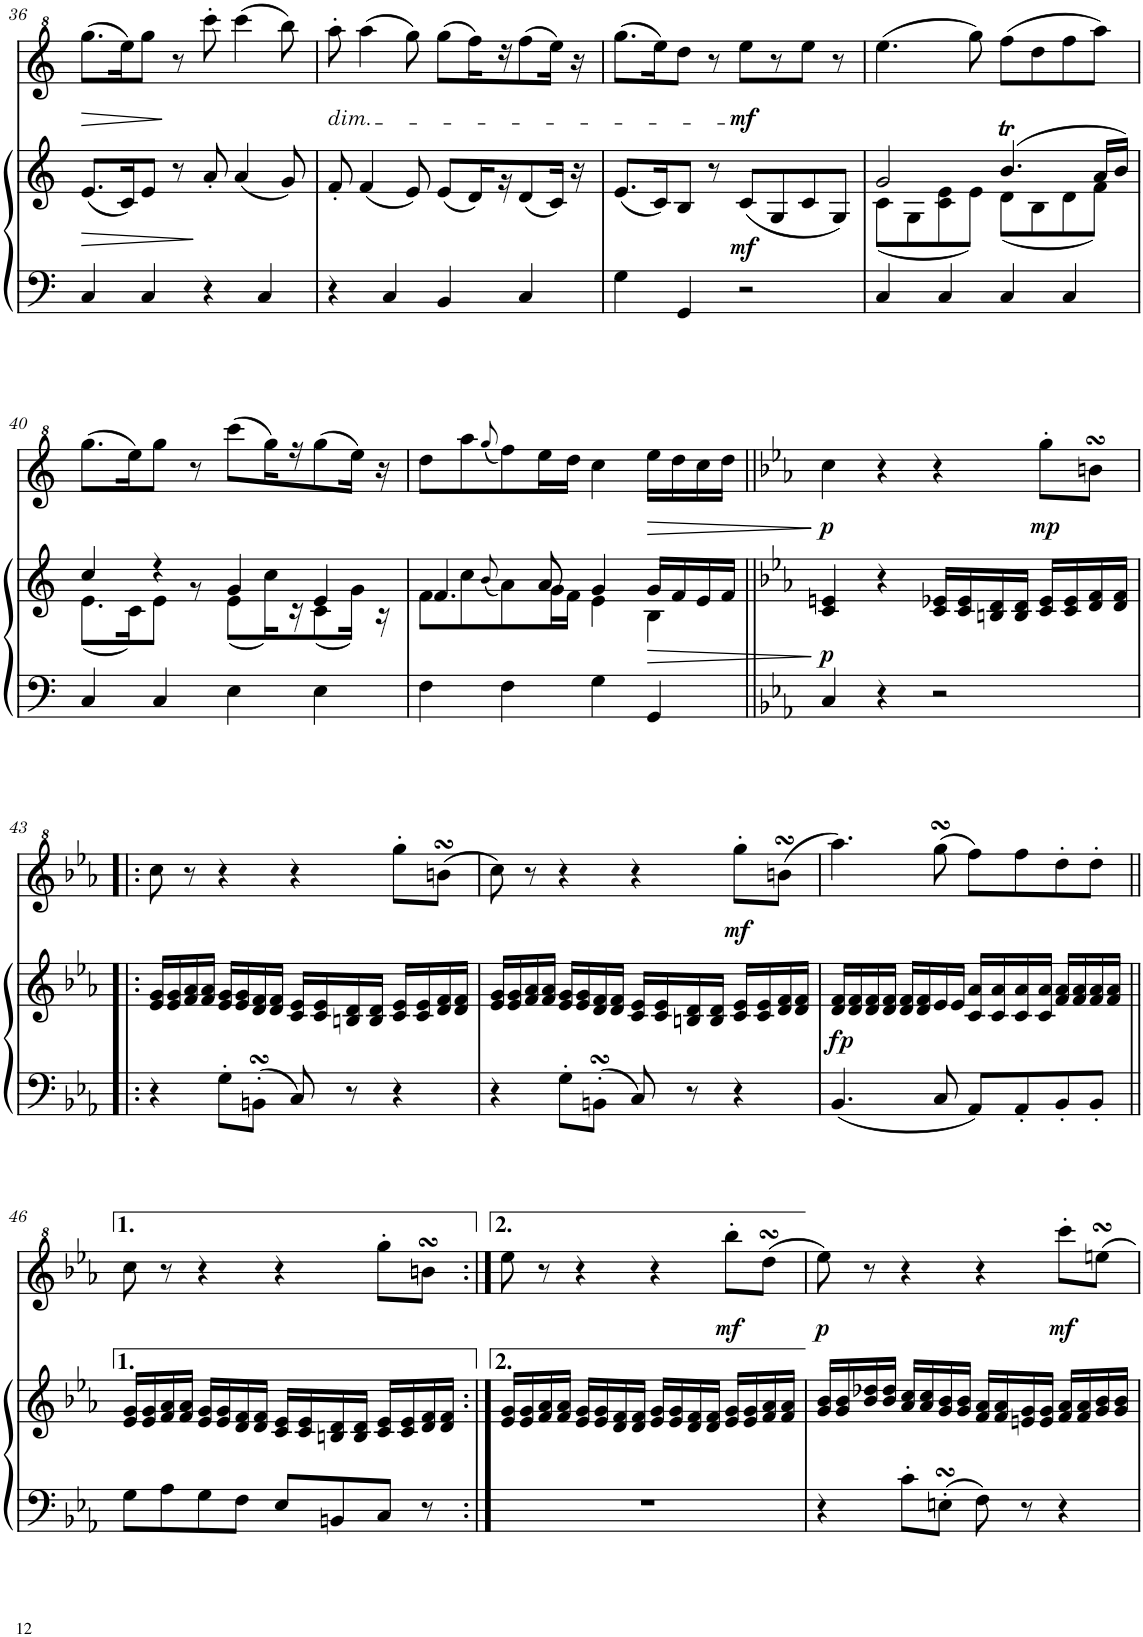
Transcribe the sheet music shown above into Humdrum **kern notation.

**kern	**kern	**dynam	**kern	**dynam
*part2	*part2	*part2	*part1	*part1
*staff3	*staff2	*staff2/3	*staff1	*staff1
*I"Piano	*	*	*I"Flauta	*
*I'Pno	*	*	*	*
!!LO:PB:g=z
*clefF4	*clefG2	*	*clefG^2	*
*k[]	*k[]	*	*k[]	*
*M2/2	*M2/2	*	*M2/2	*
*met(c|)	*met(c|)	*	*met(c|)	*
=36	=36	=36	=36	=36
!	!	!LO:HP:b	!	!LO:HP:b
4C/	(8.e/L	>	(8.ggg\L	>
.	16c/K)	.	16eee\K)	.
4C/	8e/J	.	8ggg\J	.
.	8r	.	8r	]
4r	8a'/	]	8cccc'\	.
.	(4a/	.	(4cccc\	.
4C/	.	.	.	.
.	8g/)	.	8bbb\)	.
=37	=37	=37	=37	=37
!	!	!	!LO:TX:b:i:t=dim.	!
4r	8f'/	.	8aaa'\	.
.	(4f/	.	(4aaa\	.
4C/	.	.	.	.
.	8e/)	.	8ggg\)	.
4BB/	(8e/L	.	(8ggg\L	.
.	16d/L)	.	16fff\L)	.
.	16r	.	16r	.
4C/	(8d/	.	(8fff\	.
.	16c/Jk)	.	16eee\Jk)	.
.	16r	.	16r	.
=38	=38	=38	=38	=38
4G\	(8.e/L	.	(8.ggg\L	.
.	16c/K)	.	16eee\K)	.
4GG/	8B/J	.	8ddd\J	.
.	8r	.	8r	.
!	!	!LO:DY:b	!	!LO:DY:b
2r	(8c/L	mf	8eee\L	mf
.	8G/	.	8r	.
.	8c/	.	8eee\J	.
.	8G/J)	.	8r	.
=39	=39	=39	=39	=39
*	*^	*	*	*
4C/	2g/	(8c\L	.	(4.eee\	.
.	.	8G\	.	.	.
4C/	.	8c\ 8e\	.	.	.
.	.	8e\J)	.	8ggg\)	.
4C/	(4.bt/	(8d\L	.	(8fff\L	.
.	.	8B\	.	8ddd\	.
4C/	.	8d\	.	8fff\	.
.	16a/LL	8f\J)	.	8aaa\J)	.
.	16b/JJ)	.	.	.	.
!!LO:LB:g=z
=40	=40	=40	=40	=40	=40
4C/	4cc/	(8.e\L	.	(8.ggg\L	.
.	.	16c\K)	.	16eee\K)	.
4C/	4r	8e\J	.	8ggg\J	.
.	.	8r	.	8r	.
4E\	4g/	(8e\L	.	(8cccc\L	.
.	.	16cc\L)	.	16ggg\L)	.
.	.	16r	.	16r	.
4E\	4e/	(8c\	.	(8ggg\	.
.	.	16g\Jk)	.	16eee\Jk)	.
.	.	16r	.	16r	.
=41	=41	=41	=41	=41	=41
4F\	4.f/	8f\L	.	8ddd\L	.
.	.	8cc\	.	8aaa\	.
.	.	(8qb/	.	(8qggg/	.
4F\	.	8a\)	.	8fff\)	.
.	8a/	16g\L	.	16eee\L	.
.	.	16f\JJ	.	16ddd\JJ	.
4G\	4g/	4e\	.	4ccc\	.
!	!	!	!LO:HP:b	!	!LO:HP:b
4GG/	16g/LL	4B\	>	16eee\LL	>
.	16f/	.	.	16ddd\	.
.	16e/	.	.	16ccc\	.
.	16f/JJ	.	.	16ddd\JJ	.
*	*v	*v	*	*	*
.	.	]	.	]
=42||	=42||	=42||	=42||	=42||
*k[b-e-a-]	*k[b-e-a-]	*	*k[b-e-a-]	*
!	!	!LO:DY:b	!	!LO:DY:b
4C/	4c/ 4en/	p	4ccc\	p
4r	4r	.	4r	.
2r	16c/ 16e-X/LL	.	4r	.
.	16c/ 16e-/	.	.	.
.	16Bn/ 16d/	.	.	.
.	16B/ 16d/JJ	.	.	.
!	!	!	!	!LO:DY:b
.	16c/ 16e-/LL	.	8ggg'\L	mp
.	16c/ 16e-/	.	.	.
.	16d/ 16f/	.	8bbnsSsS\J	.
.	16d/ 16f/JJ	.	.	.
!!LO:LB:g=z
=43!|:	=43!|:	=43!|:	=43!|:	=43!|:
4r	16e-/ 16g/LL	.	8ccc\	.
.	16e-/ 16g/	.	.	.
.	16f/ 16a-/	.	8r	.
.	16f/ 16a-/JJ	.	.	.
8G'\L	16e-/ 16g/LL	.	4r	.
.	16e-/ 16g/	.	.	.
8BBnsSsS'\J	16d/ 16f/	.	.	.
.	16d/ 16f/JJ	.	.	.
8C/	16c/ 16e-/LL	.	4r	.
.	16c/ 16e-/	.	.	.
8r	16Bn/ 16d/	.	.	.
.	16B/ 16d/JJ	.	.	.
4r	16c/ 16e-/LL	.	8ggg'\L	.
.	16c/ 16e-/	.	.	.
.	16d/ 16f/	.	(8bbnsSsS\J	.
.	16d/ 16f/JJ	.	.	.
=44	=44	=44	=44	=44
4r	16e-/ 16g/LL	.	8ccc\)	.
.	16e-/ 16g/	.	.	.
.	16f/ 16a-/	.	8r	.
.	16f/ 16a-/JJ	.	.	.
8G'\L	16e-/ 16g/LL	.	4r	.
.	16e-/ 16g/	.	.	.
8BBnsSsS'\J	16d/ 16f/	.	.	.
.	16d/ 16f/JJ	.	.	.
8C/	16c/ 16e-/LL	.	4r	.
.	16c/ 16e-/	.	.	.
8r	16Bn/ 16d/	.	.	.
.	16B/ 16d/JJ	.	.	.
!	!	!	!	!LO:DY:b
4r	16c/ 16e-/LL	.	8ggg'\L	mf
.	16c/ 16e-/	.	.	.
.	16d/ 16f/	.	(8bbnsSsS\J	.
.	16d/ 16f/JJ	.	.	.
=45	=45	=45	=45	=45
!	!	!LO:DY:b	!	!
4.BB-/	16d/ 16f/LL	fp	4.aaa-\)	.
.	16d/ 16f/	.	.	.
.	16d/ 16f/	.	.	.
.	16d/ 16f/JJ	.	.	.
.	16d/ 16f/LL	.	.	.
.	16d/ 16f/	.	.	.
8C/	16e-/	.	(8gggsSsS\	.
.	16e-/JJ	.	.	.
8AA-/L	16c/ 16a-/LL	.	8fff\L)	.
.	16c/ 16a-/	.	.	.
8AA-'/	16c/ 16a-/	.	8fff\	.
.	16c/ 16a-/JJ	.	.	.
8BB-'/	16f/ 16a-/LL	.	8ddd'\	.
.	16f/ 16a-/	.	.	.
8BB-'/J	16f/ 16a-/	.	8ddd'\J	.
.	16f/ 16a-/JJ	.	.	.
!!LO:LB:g=z
=46||	=46||	=46||	=46||	=46||
8G\L	16e-/ 16g/LL	.	8ccc\	.
.	16e-/ 16g/	.	.	.
8A-\	16f/ 16a-/	.	8r	.
.	16f/ 16a-/JJ	.	.	.
8G\	16e-/ 16g/LL	.	4r	.
.	16e-/ 16g/	.	.	.
8F\J	16d/ 16f/	.	.	.
.	16d/ 16f/JJ	.	.	.
8E-/L	16c/ 16e-/LL	.	4r	.
.	16c/ 16e-/	.	.	.
8BBn/	16Bn/ 16d/	.	.	.
.	16B/ 16d/JJ	.	.	.
8C/J	16c/ 16e-/LL	.	8ggg'\L	.
.	16c/ 16e-/	.	.	.
8r	16d/ 16f/	.	8bbnsSsS\J	.
.	16d/ 16f/JJ	.	.	.
=47:|!	=47:|!	=47:|!	=47:|!	=47:|!
1r	16e-/ 16g/LL	.	8eee-\	.
.	16e-/ 16g/	.	.	.
.	16f/ 16a-/	.	8r	.
.	16f/ 16a-/JJ	.	.	.
.	16e-/ 16g/LL	.	4r	.
.	16e-/ 16g/	.	.	.
.	16d/ 16f/	.	.	.
.	16d/ 16f/JJ	.	.	.
.	16e-/ 16g/LL	.	4r	.
.	16e-/ 16g/	.	.	.
.	16d/ 16f/	.	.	.
.	16d/ 16f/JJ	.	.	.
!	!	!	!	!LO:DY:b
.	16e-/ 16g/LL	.	8bbb-'\L	mf
.	16e-/ 16g/	.	.	.
.	16f/ 16a-/	.	(8dddsSsS\J	.
.	16f/ 16a-/JJ	.	.	.
=48	=48	=48	=48	=48
!	!	!	!	!LO:DY:b
4r	16g/ 16b-/LL	.	8eee-\)	p
.	16g/ 16b-/	.	.	.
.	16b-/ 16dd-X/	.	8r	.
.	16b-/ 16dd-/JJ	.	.	.
8c'\L	16a-/ 16cc/LL	.	4r	.
.	16a-/ 16cc/	.	.	.
8EnsSsS'\J	16g/ 16b-/	.	.	.
.	16g/ 16b-/JJ	.	.	.
8F\	16f/ 16a-/LL	.	4r	.
.	16f/ 16a-/	.	.	.
8r	16en/ 16g/	.	.	.
.	16e/ 16g/JJ	.	.	.
!	!	!	!	!LO:DY:b
4r	16f/ 16a-/LL	.	8cccc'\L	mf
.	16f/ 16a-/	.	.	.
.	16g/ 16b-/	.	8eeensSsS\J	.
.	16g/ 16b-/JJ	.	.	.
=	=	=	=	=
*-	*-	*-	*-	*-
